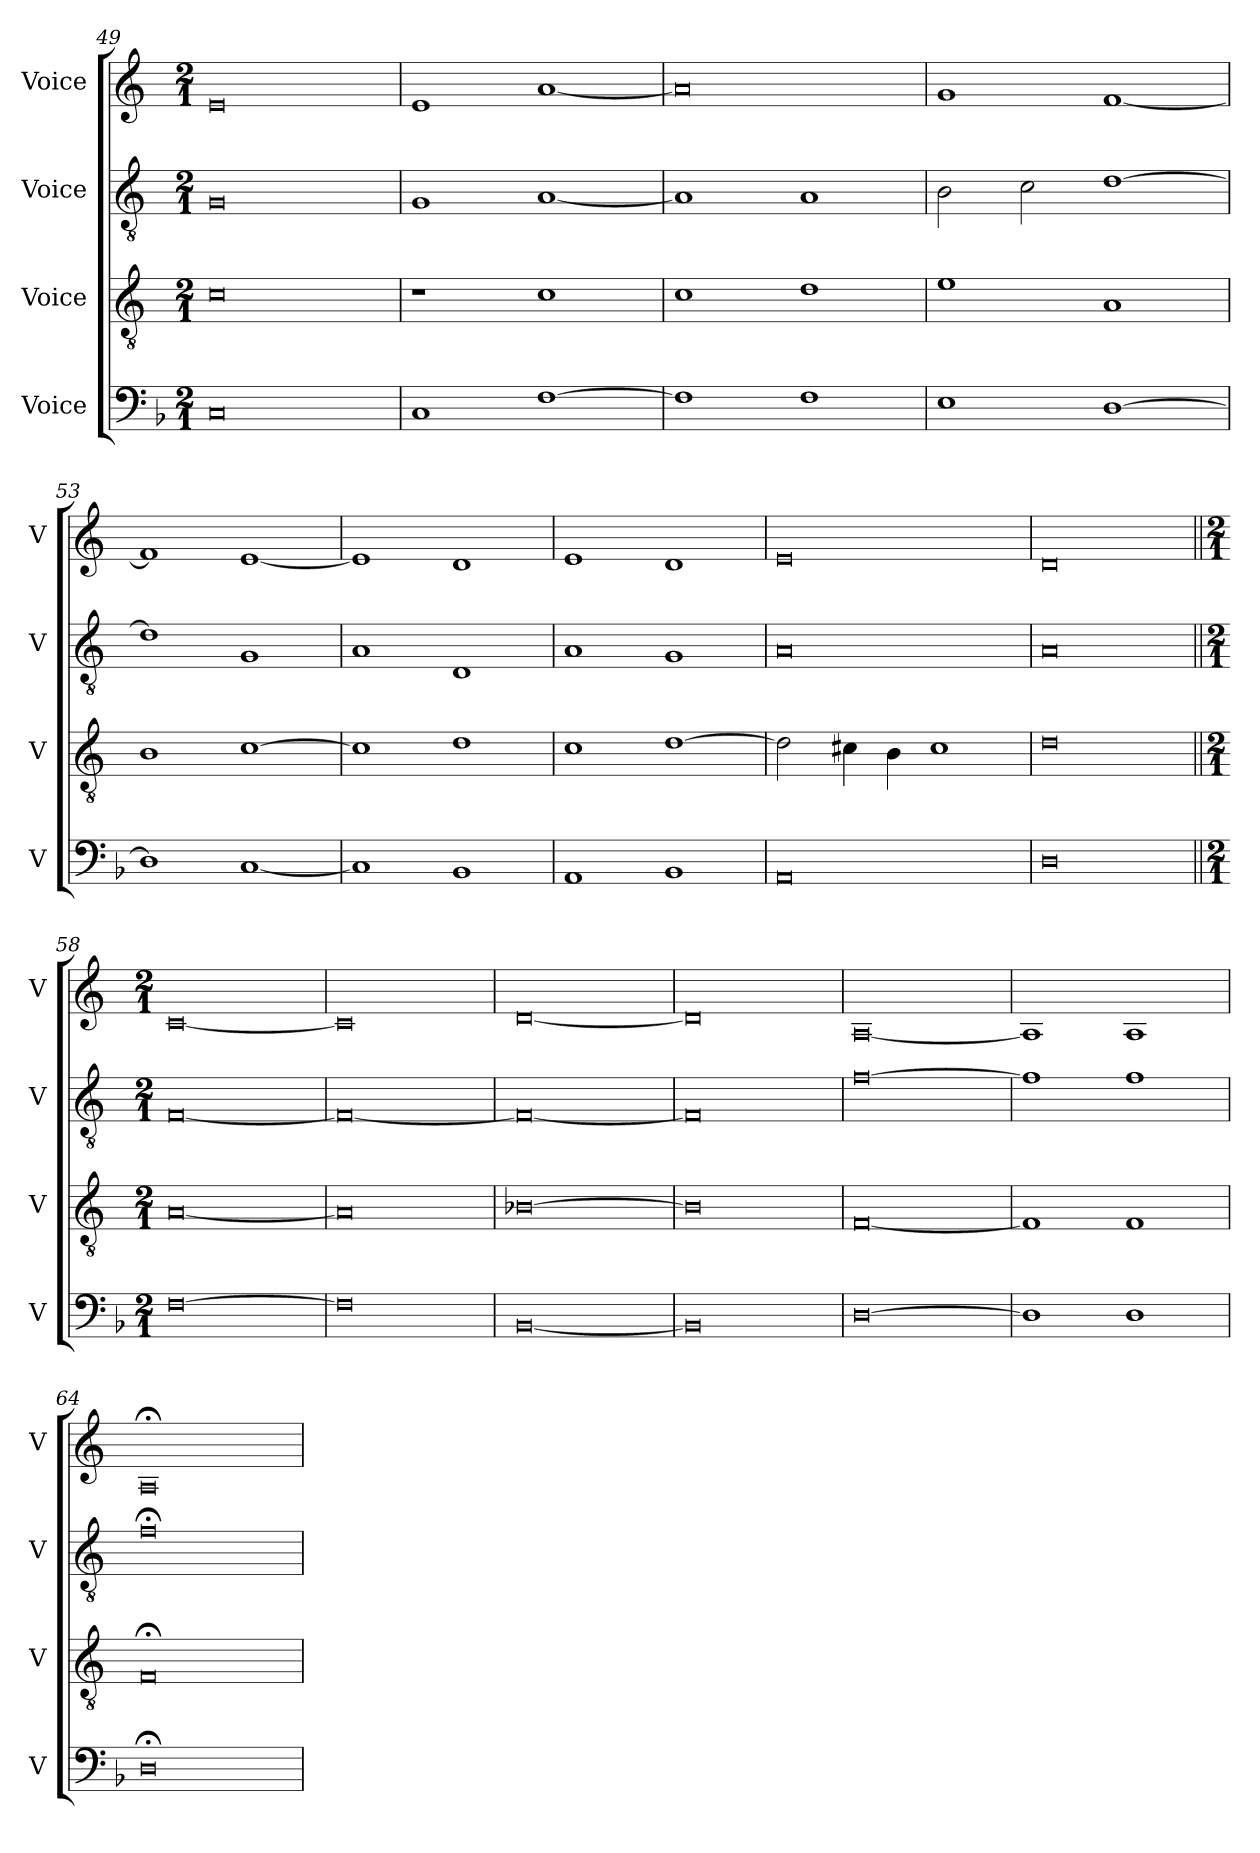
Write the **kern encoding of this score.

**kern	**kern	**kern	**kern
*part4	*part3	*part2	*part1
*staff4	*staff3	*staff2	*staff1
*I"Voice	*I"Voice	*I"Voice	*I"Voice
*I'V	*I'V	*I'V	*I'V
*clefF4	*clefGv2	*clefGv2	*clefG2
*k[b-]	*k[]	*k[]	*k[]
*M2/1	*M2/1	*M2/1	*M2/1
=49	=49	=49	=49
0C	0c	0G	0e
=50	=50	=50	=50
1C	1r	1G	1e
[1F	1c	[1A	[1a
=51	=51	=51	=51
1F]	1c	1A]	0a]
1F	1d	1A	.
!!LO:LB:g=z
=52	=52	=52	=52
1E	1e	2B\	1g
.	.	2c\	.
[1D	1A	[1d	[1f
=53	=53	=53	=53
1D]	1B	1d]	1f]
[1C	[1c	1G	[1e
=54	=54	=54	=54
1C]	1c]	1A	1e]
1BB-	1d	1D	1d
=55	=55	=55	=55
1AA	1c	1A	1e
1BB-	[1d	1G	1d
=56	=56	=56	=56
0AA	2d\]	0A	0e
.	4c#X\	.	.
.	4B\	.	.
.	1c#	.	.
!!LO:PB:g=z
=57	=57	=57	=57
0D	0d	0A	0d
=58||	=58||	=58||	=58||
*M2/1	*M2/1	*M2/1	*M2/1
*	*	*	*MM360
[0F	[0A	[0F	[0c
=59	=59	=59	=59
0F]	0A]	0F_	0c]
=60	=60	=60	=60
[0BB-	[0B-X	0F_	[0d
=61	=61	=61	=61
0BB-]	0B-]	0F]	0d]
=62	=62	=62	=62
[0D	[0F	[0f	[0A
!!LO:LB:g=z
=63	=63	=63	=63
1D]	1F]	1f]	1A]
1D	1F	1f	1A
=64	=64	=64	=64
0D;	0F;	0f;	0A;
=	=	=	=
*-	*-	*-	*-
